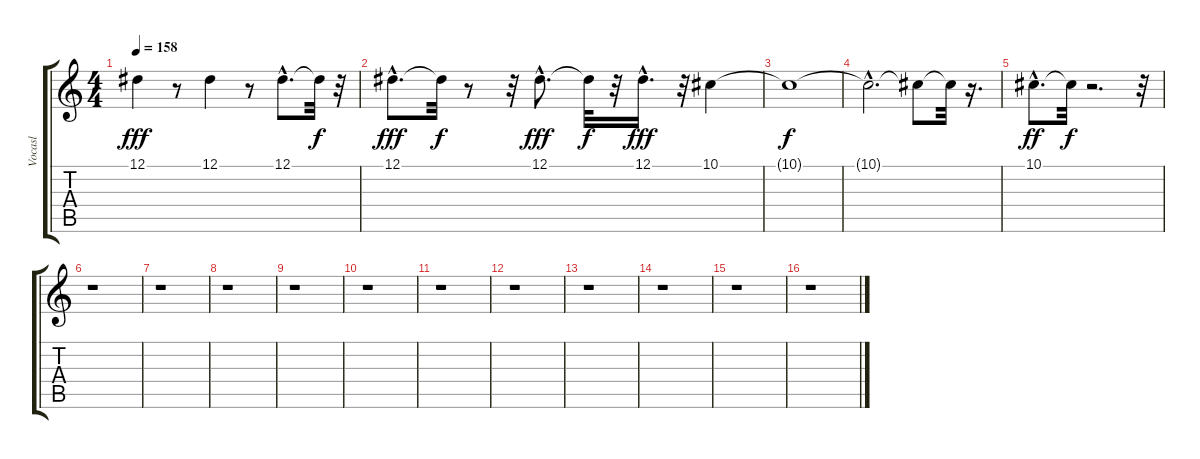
\track ("Vocasl" "Vocasl") {instrument tenorsax}
\staff {score tabs}
\tuning (Eb4 Bb3 Gb3 Db3 Ab2 Eb2) {hide}
\ts (4 4)
\tempo 158
\clef g2
\ks c
12.1.4{dy fff} r.8 12.1.4 r.8 12.1{hac}.8{d} 12.1{t}.32{dy f} r.32 |
12.1{hac}.8{d dy fff} 12.1{t}.32{dy f} r.8 r.32 12.1{hac}.8{d dy fff} 12.1{t}.32{dy f} r.32 12.1{hac}.16{d dy fff} r.32 10.1.4 |
10.1{t}.1{dy f} |
10.1{hac t}.2{d} 10.1{t}.8 10.1{t}.32 r.16{d} |
10.1{hac}.8{d dy ff} 10.1{t}.32{dy f} r.2{d} r.32 |
r.1 |
r.1 |
r.1 |
r.1 |
r.1 |
r.1 |
r.1 |
r.1 |
r.1 |
r.1 |
r.1
